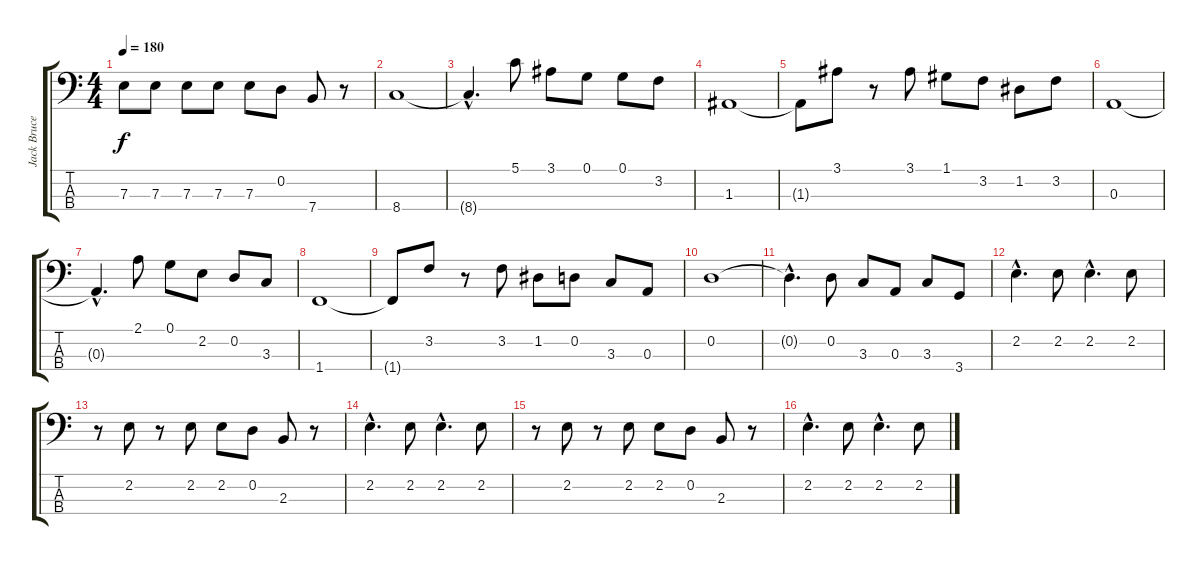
\track ("Jack Bruce (higher)" "Jack Bruce") {instrument electricguitarmuted}
\staff {score tabs}
\tuning (G2 D2 A1 E1) {hide}
\ts (4 4)
\tempo 180
\clef f4
\ks c
7.3{t}.8{dy f} 7.3.8 7.3.8 7.3.8 7.3.8 0.2.8 7.4.8 r.8 |
8.4.1 |
8.4{hac t}.4{d} 5.1.8 3.1.8 0.1.8 0.1.8 3.2.8 |
1.3.1 |
1.3{t}.8 3.1.8 r.8 3.1.8 1.1.8 3.2.8 1.2.8 3.2.8 |
0.3.1 |
0.3{hac t}.4{d} 2.1.8 0.1.8 2.2.8 0.2.8 3.3.8 |
1.4.1 |
1.4{t}.8 3.2.8 r.8 3.2.8 1.2.8 0.2.8 3.3.8 0.3.8 |
0.2.1 |
0.2{hac t}.4{d} 0.2.8 3.3.8 0.3.8 3.3.8 3.4.8 |
2.2{hac}.4{d} 2.2.8 2.2{hac}.4{d} 2.2.8 |
r.8 2.2.8 r.8 2.2.8 2.2.8 0.2.8 2.3.8 r.8 |
2.2{hac}.4{d} 2.2.8 2.2{hac}.4{d} 2.2.8 |
r.8 2.2.8 r.8 2.2.8 2.2.8 0.2.8 2.3.8 r.8 |
2.2{hac}.4{d} 2.2.8 2.2{hac}.4{d} 2.2.8
